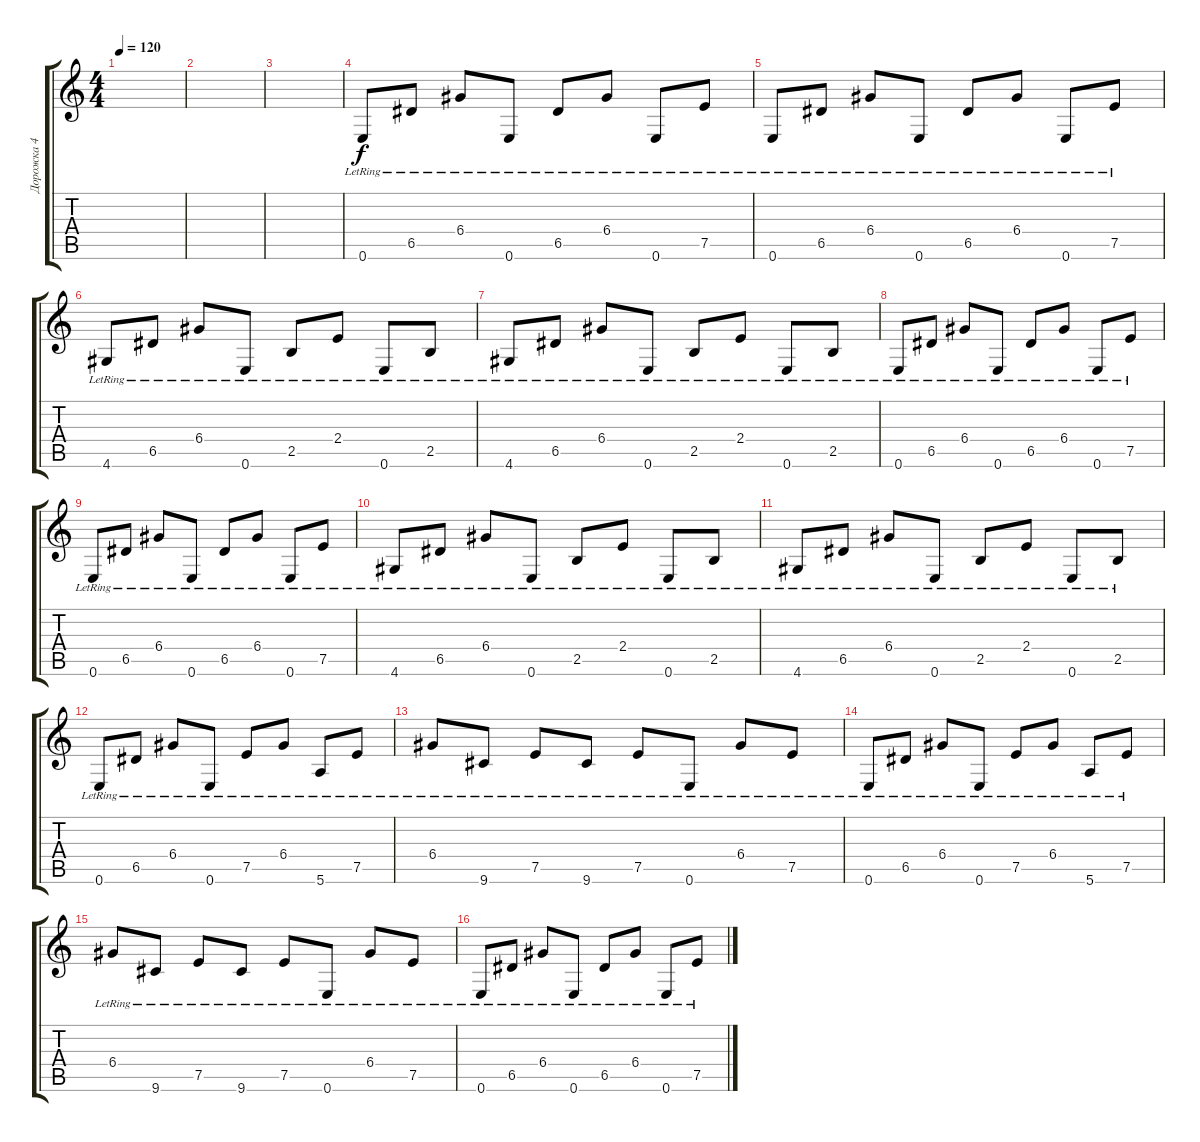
\track ("Дорожка 4" "Дорожка 4") {instrument electricguitarclean}
\staff {score tabs}
\tuning (E4 B3 G3 D3 A2 E2) {hide}
\ts (4 4)
\tempo 120
\clef g2
\ks c
|
|
|
0.6{lr}.8{dy f} 6.5{lr}.8 6.4{lr}.8 0.6{lr}.8 6.5{lr}.8 6.4{lr}.8 0.6{lr}.8 7.5{lr}.8 |
0.6{lr}.8 6.5{lr}.8 6.4{lr}.8 0.6{lr}.8 6.5{lr}.8 6.4{lr}.8 0.6{lr}.8 7.5{lr}.8 |
4.6{lr}.8 6.5{lr}.8 6.4{lr}.8 0.6{lr}.8 2.5{lr}.8 2.4{lr}.8 0.6{lr}.8 2.5{lr}.8 |
4.6{lr}.8 6.5{lr}.8 6.4{lr}.8 0.6{lr}.8 2.5{lr}.8 2.4{lr}.8 0.6{lr}.8 2.5{lr}.8 |
0.6{lr}.8 6.5{lr}.8 6.4{lr}.8 0.6{lr}.8 6.5{lr}.8 6.4{lr}.8 0.6{lr}.8 7.5{lr}.8 |
0.6{lr}.8 6.5{lr}.8 6.4{lr}.8 0.6{lr}.8 6.5{lr}.8 6.4{lr}.8 0.6{lr}.8 7.5{lr}.8 |
4.6{lr}.8 6.5{lr}.8 6.4{lr}.8 0.6{lr}.8 2.5{lr}.8 2.4{lr}.8 0.6{lr}.8 2.5{lr}.8 |
4.6{lr}.8 6.5{lr}.8 6.4{lr}.8 0.6{lr}.8 2.5{lr}.8 2.4{lr}.8 0.6{lr}.8 2.5{lr}.8 |
0.6{lr}.8 6.5{lr}.8 6.4{lr}.8 0.6{lr}.8 7.5{lr}.8 6.4{lr}.8 5.6{lr}.8 7.5{lr}.8 |
6.4{lr}.8 9.6{lr}.8 7.5{lr}.8 9.6{lr}.8 7.5{lr}.8 0.6{lr}.8 6.4{lr}.8 7.5{lr}.8 |
0.6{lr}.8 6.5{lr}.8 6.4{lr}.8 0.6{lr}.8 7.5{lr}.8 6.4{lr}.8 5.6{lr}.8 7.5{lr}.8 |
6.4{lr}.8 9.6{lr}.8 7.5{lr}.8 9.6{lr}.8 7.5{lr}.8 0.6{lr}.8 6.4{lr}.8 7.5{lr}.8 |
0.6{lr}.8 6.5{lr}.8 6.4{lr}.8 0.6{lr}.8 6.5{lr}.8 6.4{lr}.8 0.6{lr}.8 7.5{lr}.8
